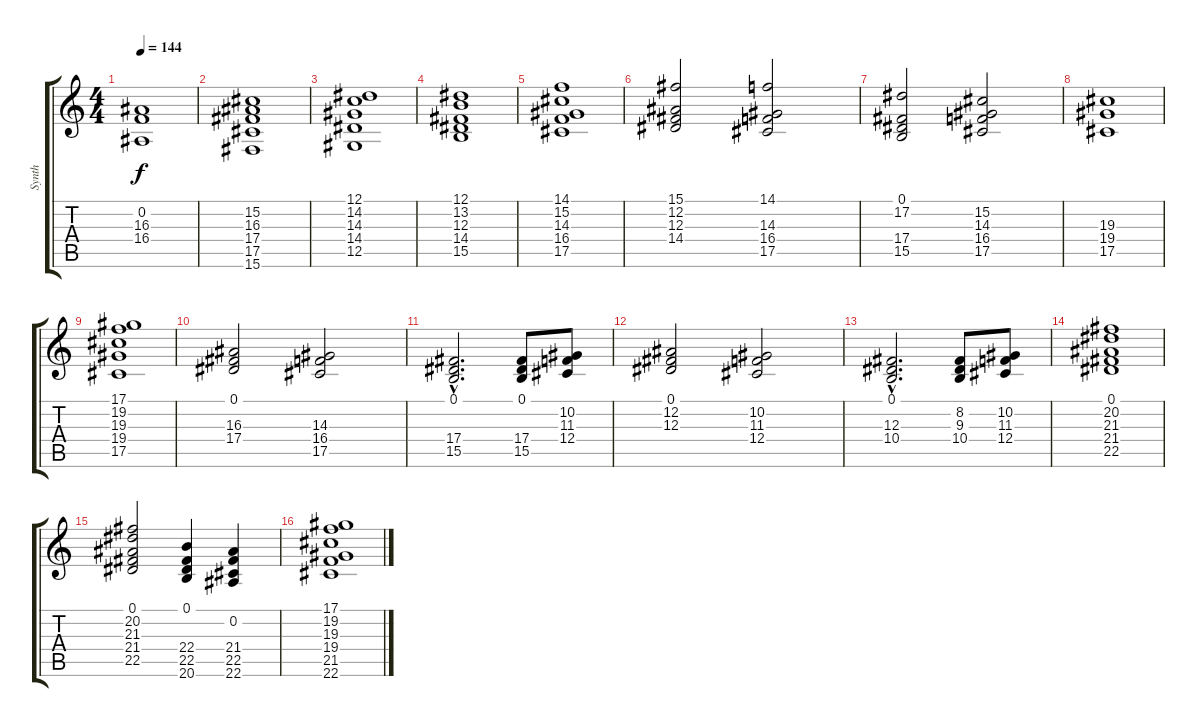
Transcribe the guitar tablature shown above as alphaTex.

\track ("Synth" "Synth") {instrument stringensemble1}
\staff {score tabs}
\tuning (Eb4 Bb3 Gb3 Db3 Ab2 Eb2) {hide}
\ts (4 4)
\tempo 144
\clef g2
\ks c
(0.2 16.3 16.4).1{dy f} |
(15.2 16.3 17.4 17.5 15.6).1 |
(12.1 14.2 14.3 14.4 12.5).1 |
(12.1 13.2 12.3 14.4 15.5).1 |
(14.1 15.2 14.3 16.4 17.5).1 |
(15.1 12.2 12.3 14.4).2 (14.1 14.3 16.4 17.5).2 |
(0.1 17.2 17.4 15.5).2 (15.2 14.3 16.4 17.5).2 |
(19.3 19.4 17.5).1 |
(17.1 19.2 19.3 19.4 17.5).1 |
(0.1 16.3 17.4).2 (14.3 16.4 17.5).2 |
(0.1{hac} 17.4{hac} 15.5{hac}).2{d} (0.1 17.4 15.5).8 (10.2 11.3 12.4).8 |
(0.1 12.2 12.3).2 (10.2 11.3 12.4).2 |
(0.1{hac} 12.3{hac} 10.4{hac}).2{d} (8.2 9.3 10.4).8 (10.2 11.3 12.4).8 |
(0.1 20.2 21.3 21.4 22.5).1 |
(0.1 20.2 21.3 21.4 22.5).2 (0.1 22.4 22.5 20.6).4 (0.2 21.4 22.5 22.6).4 |
(17.1 19.2 19.3 19.4 21.5 22.6).1
